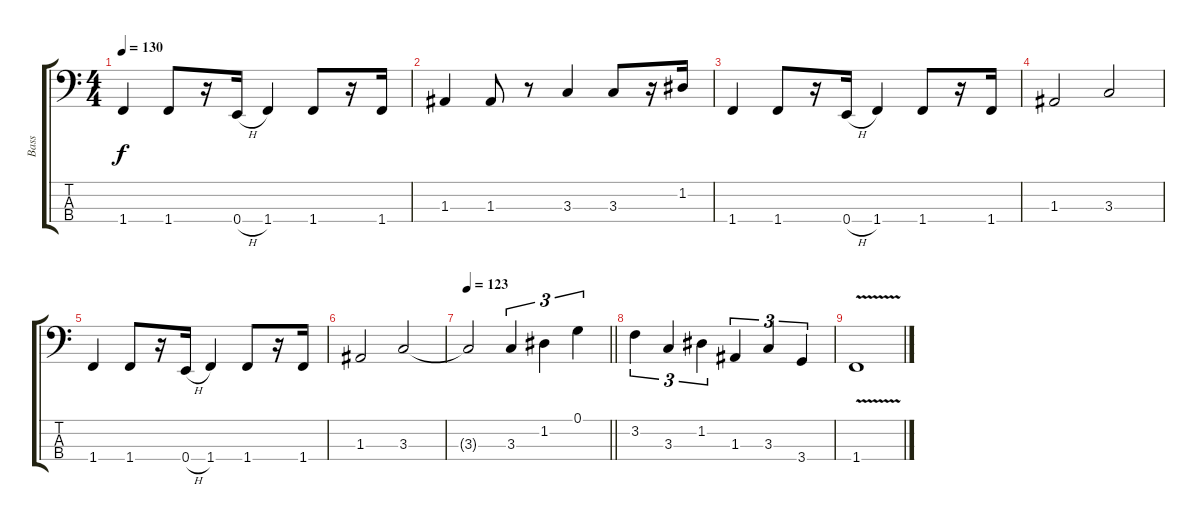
\track ("Bass" "Bass") {instrument electricbassfinger}
\staff {score tabs}
\tuning (G2 D2 A1 E1) {hide}
\ts (4 4)
\tempo 130
\clef f4
\ks c
1.4.4{dy f} 1.4.8 r.16 0.4{h}.16 1.4.4 1.4.8 r.16 1.4.16 |
1.3.4 1.3.8 r.8 3.3.4 3.3.8 r.16 1.2.16 |
1.4.4 1.4.8 r.16 0.4{h}.16 1.4.4 1.4.8 r.16 1.4.16 |
1.3.2 3.3.2 |
1.4.4 1.4.8 r.16 0.4{h}.16 1.4.4 1.4.8 r.16 1.4.16 |
1.3.2 3.3.2 |
\tempo 123
\barLineRight lightlight
3.3{t}.2 3.3.4{tu (3 2)} 1.2.4{tu (3 2)} 0.1.4{tu (3 2)} |
3.2.4{tu (3 2)} 3.3.4{tu (3 2)} 1.2.4{tu (3 2)} 1.3.4{tu (3 2)} 3.3.4{tu (3 2)} 3.4.4{tu (3 2)} |
1.4{v}.1
